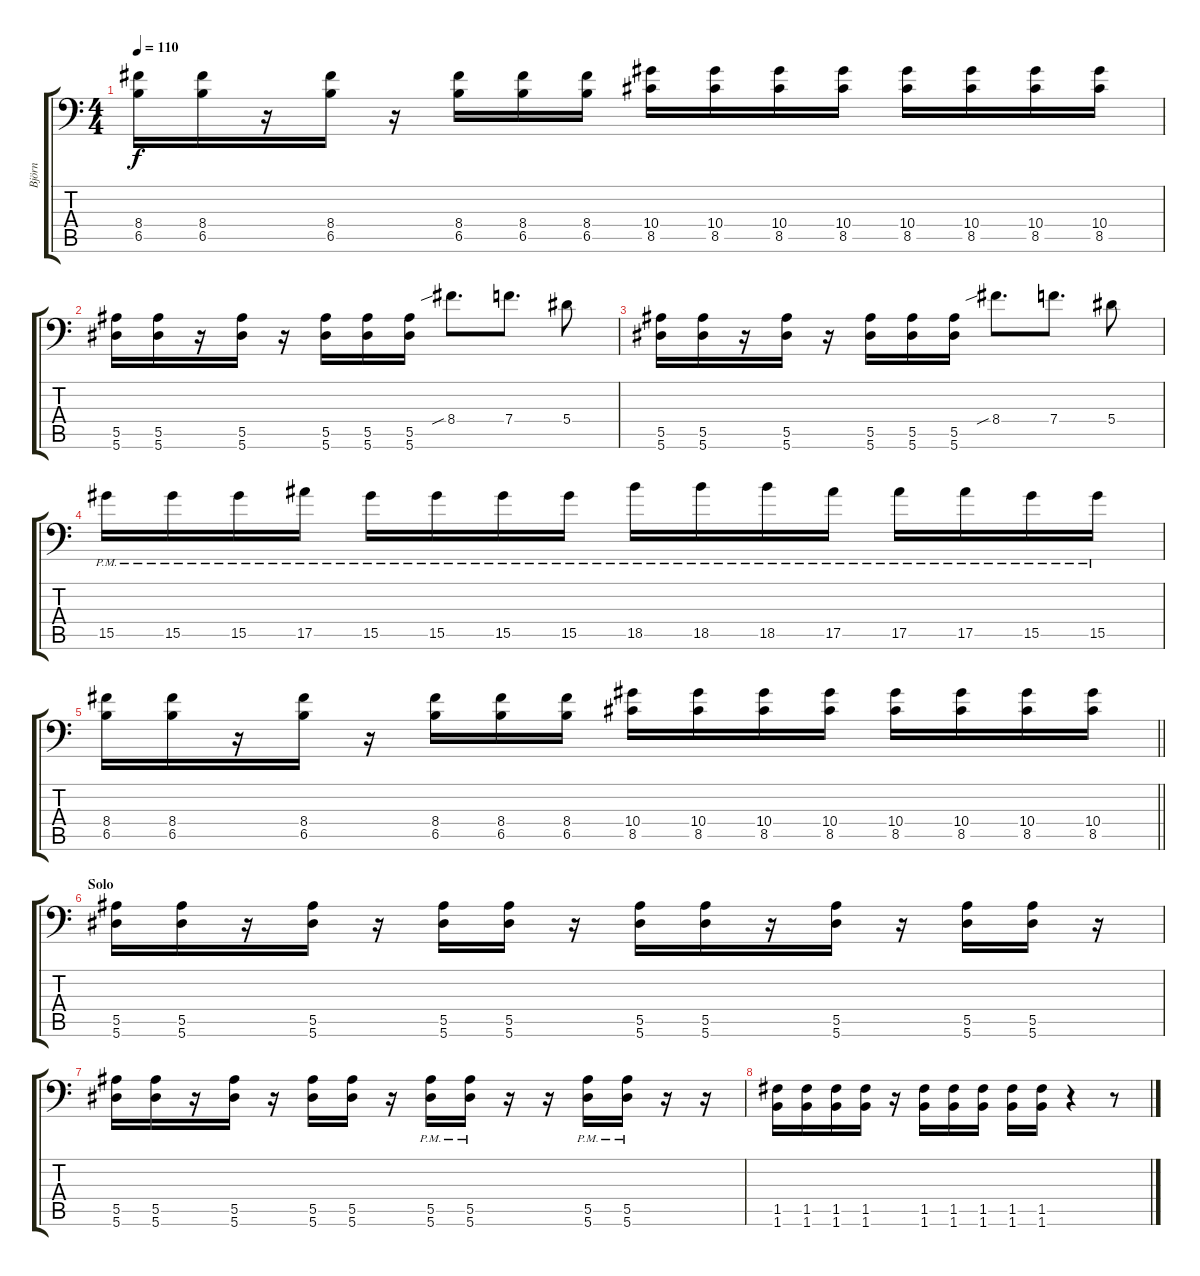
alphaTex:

\track ("Björn" "Björn") {instrument distortionguitar}
\staff {score tabs}
\tuning (C4 G3 Eb3 Bb2 F2 Bb1) {hide}
\ts (4 4)
\tempo 110
\clef f4
\ks c
(8.4 6.5).16{dy f} (8.4 6.5).16 r.16 (8.4 6.5).16 r.16 (8.4 6.5).16 (8.4 6.5).16 (8.4 6.5).16 (10.4 8.5).16 (10.4 8.5).16 (10.4 8.5).16 (10.4 8.5).16 (10.4 8.5).16 (10.4 8.5).16 (10.4 8.5).16 (10.4 8.5).16 |
(5.5 5.6).16 (5.5 5.6).16 r.16 (5.5 5.6).16 r.16 (5.5 5.6).16 (5.5 5.6).16 (5.5 5.6).16 8.4{sib}.8{d} 7.4.8{d} 5.4.8 |
(5.5 5.6).16 (5.5 5.6).16 r.16 (5.5 5.6).16 r.16 (5.5 5.6).16 (5.5 5.6).16 (5.5 5.6).16 8.4{sib}.8{d} 7.4.8{d} 5.4.8 |
15.5{pm}.16 15.5{pm}.16 15.5{pm}.16 17.5{pm}.16 15.5{pm}.16 15.5{pm}.16 15.5{pm}.16 15.5{pm}.16 18.5{pm}.16 18.5{pm}.16 18.5{pm}.16 17.5{pm}.16 17.5{pm}.16 17.5{pm}.16 15.5{pm}.16 15.5{pm}.16 |
\barLineRight lightlight
(8.4 6.5).16 (8.4 6.5).16 r.16 (8.4 6.5).16 r.16 (8.4 6.5).16 (8.4 6.5).16 (8.4 6.5).16 (10.4 8.5).16 (10.4 8.5).16 (10.4 8.5).16 (10.4 8.5).16 (10.4 8.5).16 (10.4 8.5).16 (10.4 8.5).16 (10.4 8.5).16 |
\section ("" "Solo")
(5.5 5.6).16 (5.5 5.6).16 r.16 (5.5 5.6).16 r.16 (5.5 5.6).16 (5.5 5.6).16 r.16 (5.5 5.6).16 (5.5 5.6).16 r.16 (5.5 5.6).16 r.16 (5.5 5.6).16 (5.5 5.6).16 r.16 |
(5.5 5.6).16 (5.5 5.6).16 r.16 (5.5 5.6).16 r.16 (5.5 5.6).16 (5.5 5.6).16 r.16 (5.5{pm} 5.6{pm}).16 (5.5{pm} 5.6{pm}).16 r.16 r.16 (5.5{pm} 5.6{pm}).16 (5.5{pm} 5.6{pm}).16 r.16 r.16 |
(1.5 1.6).16 (1.5 1.6).16 (1.5 1.6).16 (1.5 1.6).16 r.16 (1.5 1.6).16 (1.5 1.6).16 (1.5 1.6).16 (1.5 1.6).16 (1.5 1.6).16 r.4 r.8
